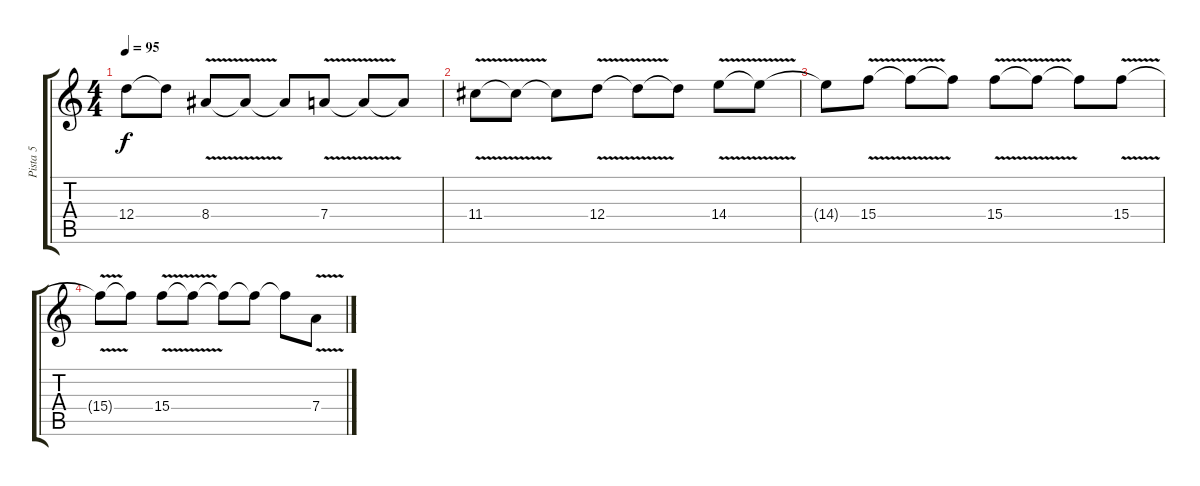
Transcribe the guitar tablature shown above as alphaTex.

\track ("Pista 5" "Pista 5") {instrument distortionguitar}
\staff {score tabs}
\tuning (E4 B3 G3 D3 A2 E2) {hide}
\ts (4 4)
\tempo 95
\clef g2
\ks c
12.4{t}.8{dy f} 12.4{t}.8 8.4{v}.8 8.4{t}.8 8.4{t}.8 7.4{v}.8 7.4{t}.8 7.4{t}.8 |
11.4{v}.8 11.4{t}.8 11.4{t}.8 12.4{v}.8 12.4{t}.8 12.4{t}.8 14.4{v}.8 14.4{t}.8 |
14.4{t}.8 15.4{v}.8 15.4{t}.8 15.4{t}.8 15.4{v}.8 15.4{t}.8 15.4{t}.8 15.4{v}.8 |
15.4{t}.8 15.4{t}.8 15.4{v}.8 15.4{t}.8 15.4{t}.8 15.4{t}.8 15.4{t}.8 7.4{v}.8
